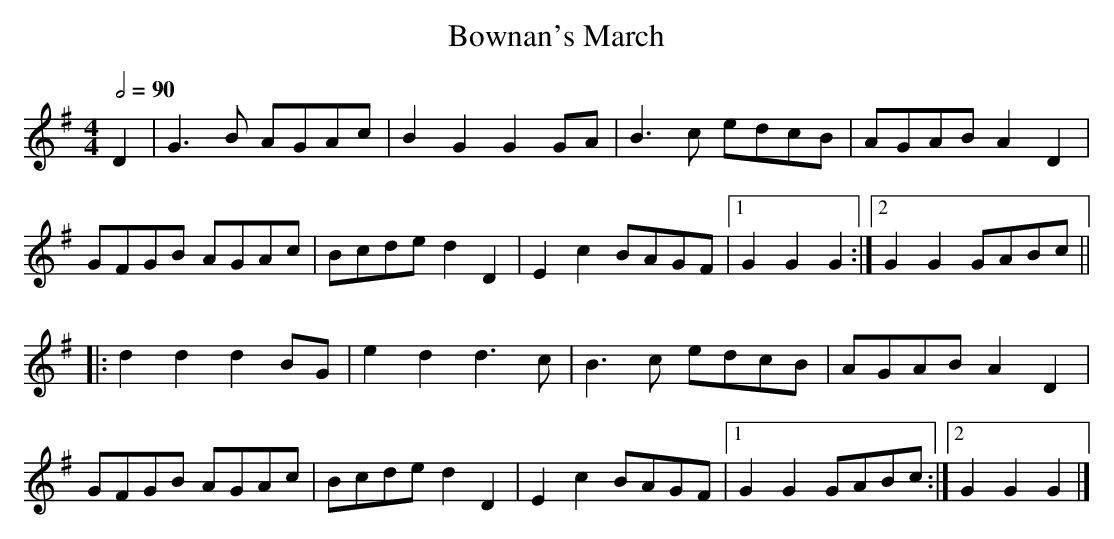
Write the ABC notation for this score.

X:1
T:Bownan's March
M:4/4
L:1/8
Q:1/2=90
K:G
D2|G3B AGAc|B2G2G2 GA|B3c edcB|AGABA2D2|
GFGB AGAc|Bcde d2D2|E2c2 BAGF|1G2G2G2:|2G2G2GABc||
|:d2d2d2 BG|e2d2d3c|B3c edcB|AGABA2D2|
GFGB AGAc|Bcde d2D2|E2c2 BAGF|1G2G2GABc:|2G2G2G2|]
